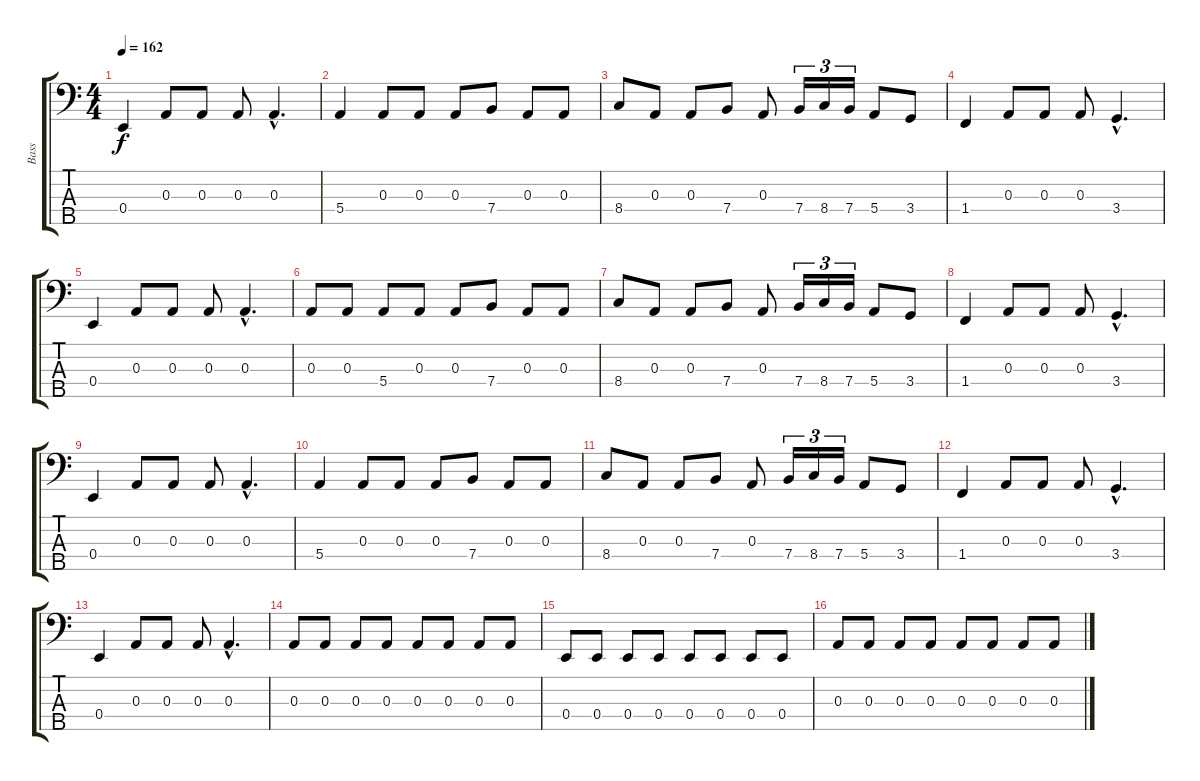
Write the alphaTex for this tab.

\track ("Bass" "Bass") {instrument electricbassfinger}
\staff {score tabs}
\tuning (G2 D2 A1 E1 B0) {hide}
\ts (4 4)
\tempo 162
\clef f4
\ks c
0.4.4{dy f} 0.3.8 0.3.8 0.3.8 0.3{hac}.4{d} |
5.4.4 0.3.8 0.3.8 0.3.8 7.4.8 0.3.8 0.3.8 |
8.4.8 0.3.8 0.3.8 7.4.8 0.3.8 7.4.16{tu (3 2)} 8.4.16{tu (3 2)} 7.4.16{tu (3 2)} 5.4.8 3.4.8 |
1.4.4 0.3.8 0.3.8 0.3.8 3.4{hac}.4{d} |
0.4.4 0.3.8 0.3.8 0.3.8 0.3{hac}.4{d} |
0.3.8 0.3.8 5.4.8 0.3.8 0.3.8 7.4.8 0.3.8 0.3.8 |
8.4.8 0.3.8 0.3.8 7.4.8 0.3.8 7.4.16{tu (3 2)} 8.4.16{tu (3 2)} 7.4.16{tu (3 2)} 5.4.8 3.4.8 |
1.4.4 0.3.8 0.3.8 0.3.8 3.4{hac}.4{d} |
0.4.4 0.3.8 0.3.8 0.3.8 0.3{hac}.4{d} |
5.4.4 0.3.8 0.3.8 0.3.8 7.4.8 0.3.8 0.3.8 |
8.4.8 0.3.8 0.3.8 7.4.8 0.3.8 7.4.16{tu (3 2)} 8.4.16{tu (3 2)} 7.4.16{tu (3 2)} 5.4.8 3.4.8 |
1.4.4 0.3.8 0.3.8 0.3.8 3.4{hac}.4{d} |
0.4.4 0.3.8 0.3.8 0.3.8 0.3{hac}.4{d} |
0.3.8 0.3.8 0.3.8 0.3.8 0.3.8 0.3.8 0.3.8 0.3.8 |
0.4.8 0.4.8 0.4.8 0.4.8 0.4.8 0.4.8 0.4.8 0.4.8 |
0.3.8 0.3.8 0.3.8 0.3.8 0.3.8 0.3.8 0.3.8 0.3.8
